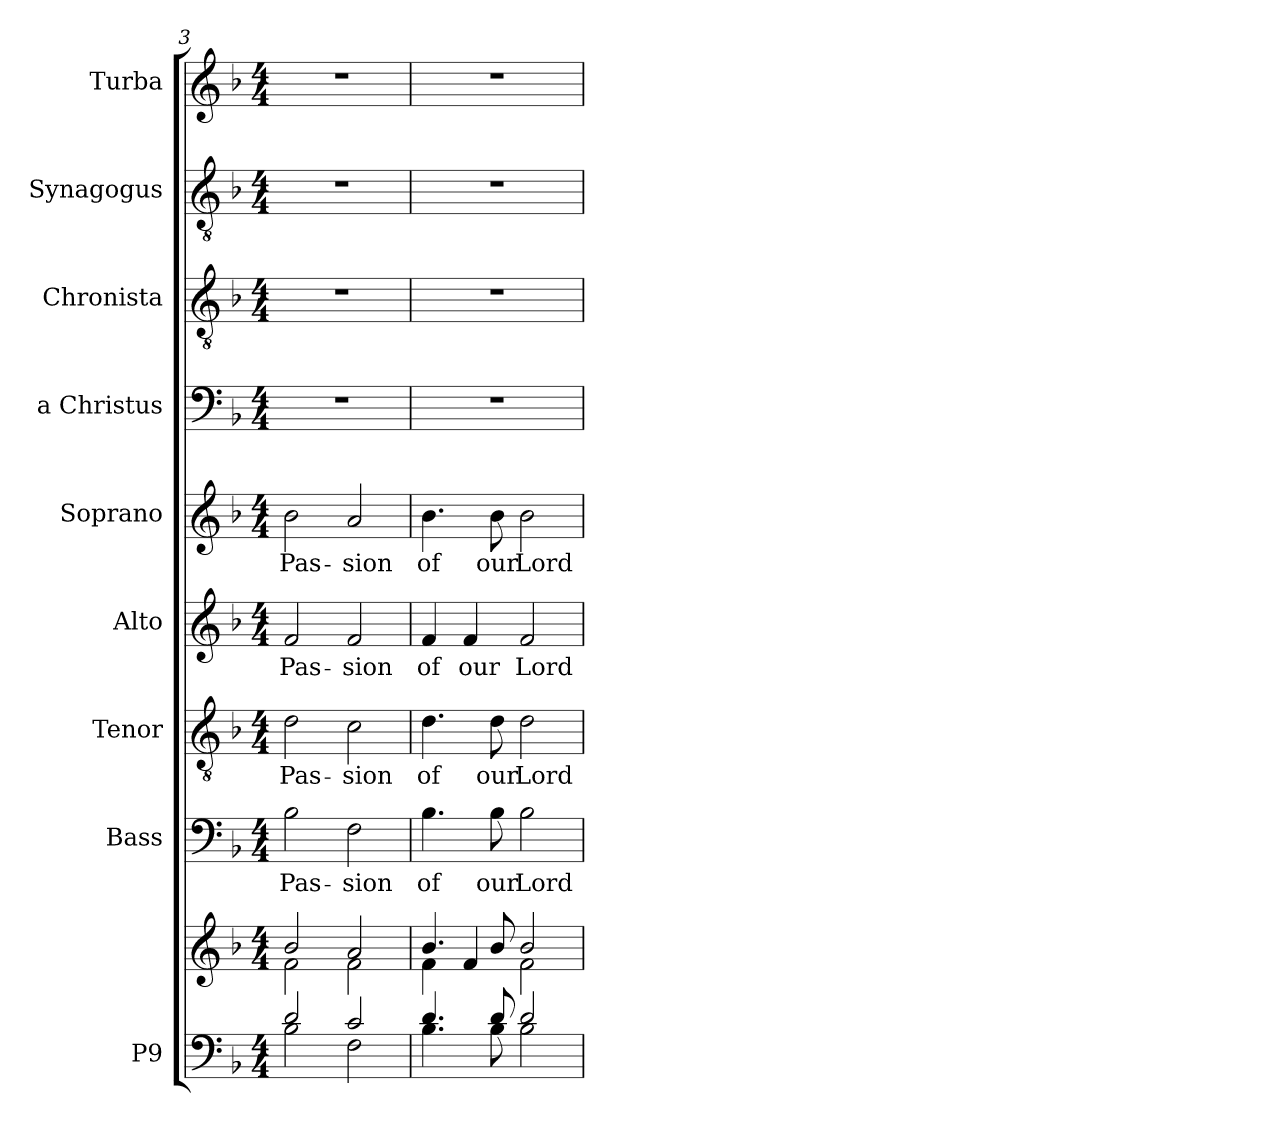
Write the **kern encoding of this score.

**kern	**kern	**kern	**text	**kern	**text	**kern	**text	**kern	**text	**kern	**kern	**kern	**kern
*part9	*part9	*part8	*part8	*part7	*part7	*part6	*part6	*part5	*part5	*part4	*part3	*part2	*part1
*staff10	*staff9	*staff8	*staff8	*staff7	*staff7	*staff6	*staff6	*staff5	*staff5	*staff4	*staff3	*staff2	*staff1
*I"P9	*	*I"Bass	*	*I"Tenor	*	*I"Alto	*	*I"Soprano	*	*I"a Christus	*I"Chronista	*I"Synagogus	*I"Turba
*	*	*I'b	*	*I't	*	*I'a	*	*I's	*	*I'a Christus	*I'Chronista	*I'Synagogus	*I'Turba
*clefF4	*clefG2	*clefF4	*	*clefGv2	*	*clefG2	*	*clefG2	*	*clefF4	*clefGv2	*clefGv2	*clefG2
*	*	*	*	*ITrd7c12	*	*	*	*	*	*	*ITrd7c12	*ITrd7c12	*
*k[b-]	*k[b-]	*k[b-]	*	*k[b-]	*	*k[b-]	*	*k[b-]	*	*k[b-]	*k[b-]	*k[b-]	*k[b-]
*F:	*F:	*F:	*	*F:	*	*F:	*	*F:	*	*F:	*F:	*F:	*F:
*M4/4	*M4/4	*M4/4	*	*M4/4	*	*M4/4	*	*M4/4	*	*M4/4	*M4/4	*M4/4	*M4/4
=3	=3	=3	=3	=3	=3	=3	=3	=3	=3	=3	=3	=3	=3
*^	*^	*	*	*	*	*	*	*	*	*	*	*	*
!	!	!	!	!	!LO:LY:b:color=#000000	!	!	!	!	!	!	!	!	!	!
!	!	!	!	!	!	!	!LO:LY:b:color=#000000	!	!	!	!	!	!	!	!
!	!	!	!	!	!	!	!	!	!LO:LY:b:color=#000000	!	!	!	!	!	!
!	!	!	!	!	!	!	!	!	!	!	!LO:LY:b:color=#000000	!	!	!	!
2di/	2B-i\	2b-i/	2fi\	2B-i\	Pas-	2Di\	Pas-	2fi/	Pas-	2b-i\	Pas-	1r	1r	1r	1r
!	!	!	!	!	!LO:LY:b:color=#000000	!	!	!	!	!	!	!	!	!	!
!	!	!	!	!	!	!	!LO:LY:b:color=#000000	!	!	!	!	!	!	!	!
!	!	!	!	!	!	!	!	!	!LO:LY:b:color=#000000	!	!	!	!	!	!
!	!	!	!	!	!	!	!	!	!	!	!LO:LY:b:color=#000000	!	!	!	!
2ci/	2Fi\	2ai/	2fi\	2Fi\	-sion	2Ci\	-sion	2fi/	-sion	2ai/	-sion	.	.	.	.
=4	=4	=4	=4	=4	=4	=4	=4	=4	=4	=4	=4	=4	=4	=4	=4
!	!	!	!	!	!LO:LY:b:color=#000000	!	!	!	!	!	!	!	!	!	!
!	!	!	!	!	!	!	!LO:LY:b:color=#000000	!	!	!	!	!	!	!	!
!	!	!	!	!	!	!	!	!	!LO:LY:b:color=#000000	!	!	!	!	!	!
!	!	!	!	!	!	!	!	!	!	!	!LO:LY:b:color=#000000	!	!	!	!
4.di/	4.B-i\	4.b-i/	4fi\	4.B-i\	of	4.Di\	of	4fi/	of	4.b-i\	of	1r	1r	1r	1r
!	!	!	!	!	!	!	!	!	!LO:LY:b:color=#000000	!	!	!	!	!	!
.	.	.	4fi/	.	.	.	.	4fi/	our	.	.	.	.	.	.
!	!	!	!	!	!LO:LY:b:color=#000000	!	!	!	!	!	!	!	!	!	!
!	!	!	!	!	!	!	!LO:LY:b:color=#000000	!	!	!	!	!	!	!	!
!	!	!	!	!	!	!	!	!	!	!	!LO:LY:b:color=#000000	!	!	!	!
8di/	8B-i\	8b-i/	.	8B-i\	our	8Di\	our	.	.	8b-i\	our	.	.	.	.
!	!	!	!	!	!LO:LY:b:color=#000000	!	!	!	!	!	!	!	!	!	!
!	!	!	!	!	!	!	!LO:LY:b:color=#000000	!	!	!	!	!	!	!	!
!	!	!	!	!	!	!	!	!	!LO:LY:b:color=#000000	!	!	!	!	!	!
!	!	!	!	!	!	!	!	!	!	!	!LO:LY:b:color=#000000	!	!	!	!
2di/	2B-i\	2b-i/	2fi\	2B-i\	Lord	2Di\	Lord	2fi/	Lord	2b-i\	Lord	.	.	.	.
*v	*v	*	*	*	*	*	*	*	*	*	*	*	*	*	*
*	*v	*v	*	*	*	*	*	*	*	*	*	*	*	*
=	=	=	=	=	=	=	=	=	=	=	=	=	=
*-	*-	*-	*-	*-	*-	*-	*-	*-	*-	*-	*-	*-	*-
